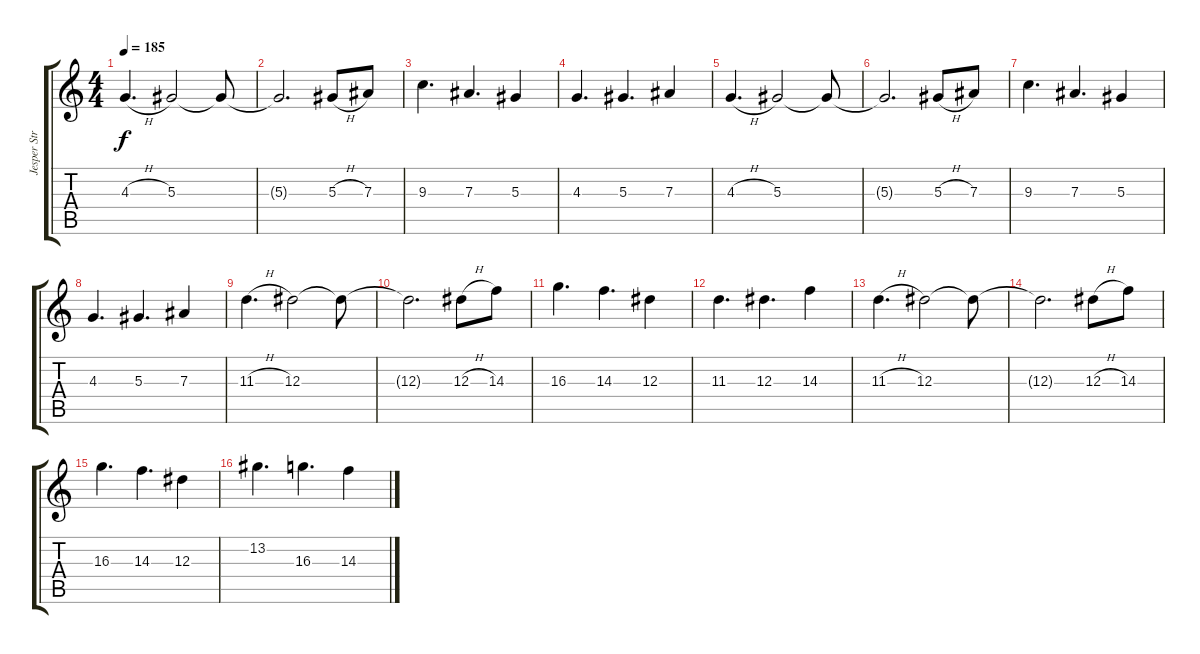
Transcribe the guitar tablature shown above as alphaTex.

\track ("Jesper Strömblad" "Jesper Str") {instrument distortionguitar}
\staff {score tabs}
\tuning (C4 G3 Eb3 Bb2 F2 C2) {hide}
\ts (4 4)
\tempo 185
\clef g2
\ks c
4.3{h}.4{d dy f} 5.3.2 5.3{t}.8 |
5.3{t}.2{d} 5.3{h}.8 7.3.8 |
9.3.4{d} 7.3.4{d} 5.3.4 |
4.3.4{d} 5.3.4{d} 7.3.4 |
4.3{h}.4{d} 5.3.2 5.3{t}.8 |
5.3{t}.2{d} 5.3{h}.8 7.3.8 |
9.3.4{d} 7.3.4{d} 5.3.4 |
4.3.4{d} 5.3.4{d} 7.3.4 |
11.3{h}.4{d} 12.3.2 12.3{t}.8 |
12.3{t}.2{d} 12.3{h}.8 14.3.8 |
16.3.4{d} 14.3.4{d} 12.3.4 |
11.3.4{d} 12.3.4{d} 14.3.4 |
11.3{h}.4{d} 12.3.2 12.3{t}.8 |
12.3{t}.2{d} 12.3{h}.8 14.3.8 |
16.3.4{d} 14.3.4{d} 12.3.4 |
13.2.4{d} 16.3.4{d} 14.3.4
